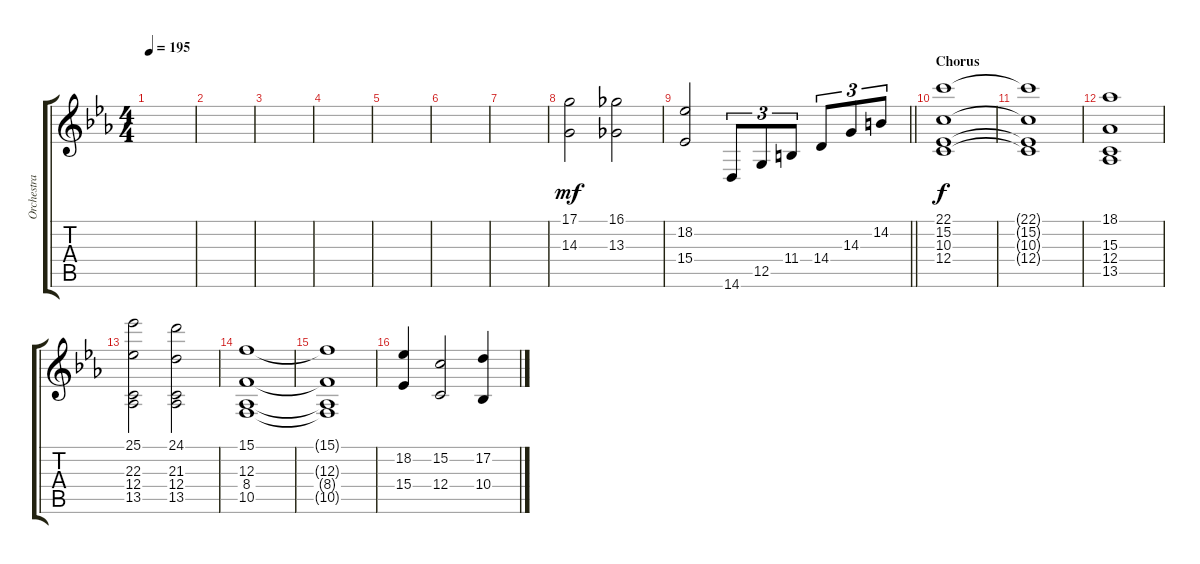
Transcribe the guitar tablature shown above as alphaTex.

\track ("Orchestra" "Orchestra") {instrument stringensemble1}
\staff {score tabs}
\tuning (D4 A3 F3 C3 G2 C2) {hide}
\ts (4 4)
\tempo 195
\clef g2
\ks cminor
|
|
|
|
|
|
|
(17.1 14.3).2{dy mf} (16.1 13.3).2 |
\barLineRight lightlight
(18.2 15.4).2 14.6.8{tu (3 2)} 12.5.8{tu (3 2)} 11.4.8{tu (3 2)} 14.4.8{tu (3 2)} 14.3.8{tu (3 2)} 14.2.8{tu (3 2)} |
\section ("" "Chorus")
(22.1 15.2 10.3 12.4).1{dy f} |
(22.1{t} 15.2{t} 10.3{t} 12.4{t}).1 |
(18.1 15.3 12.4 13.5).1 |
(25.1 22.3 12.4 13.5).2 (24.1 21.3 12.4 13.5).2 |
(15.1 12.3 8.4 10.5).1 |
(15.1{t} 12.3{t} 8.4{t} 10.5{t}).1 |
(18.2 15.4).4 (15.2 12.4).2 (17.2 10.4).4
